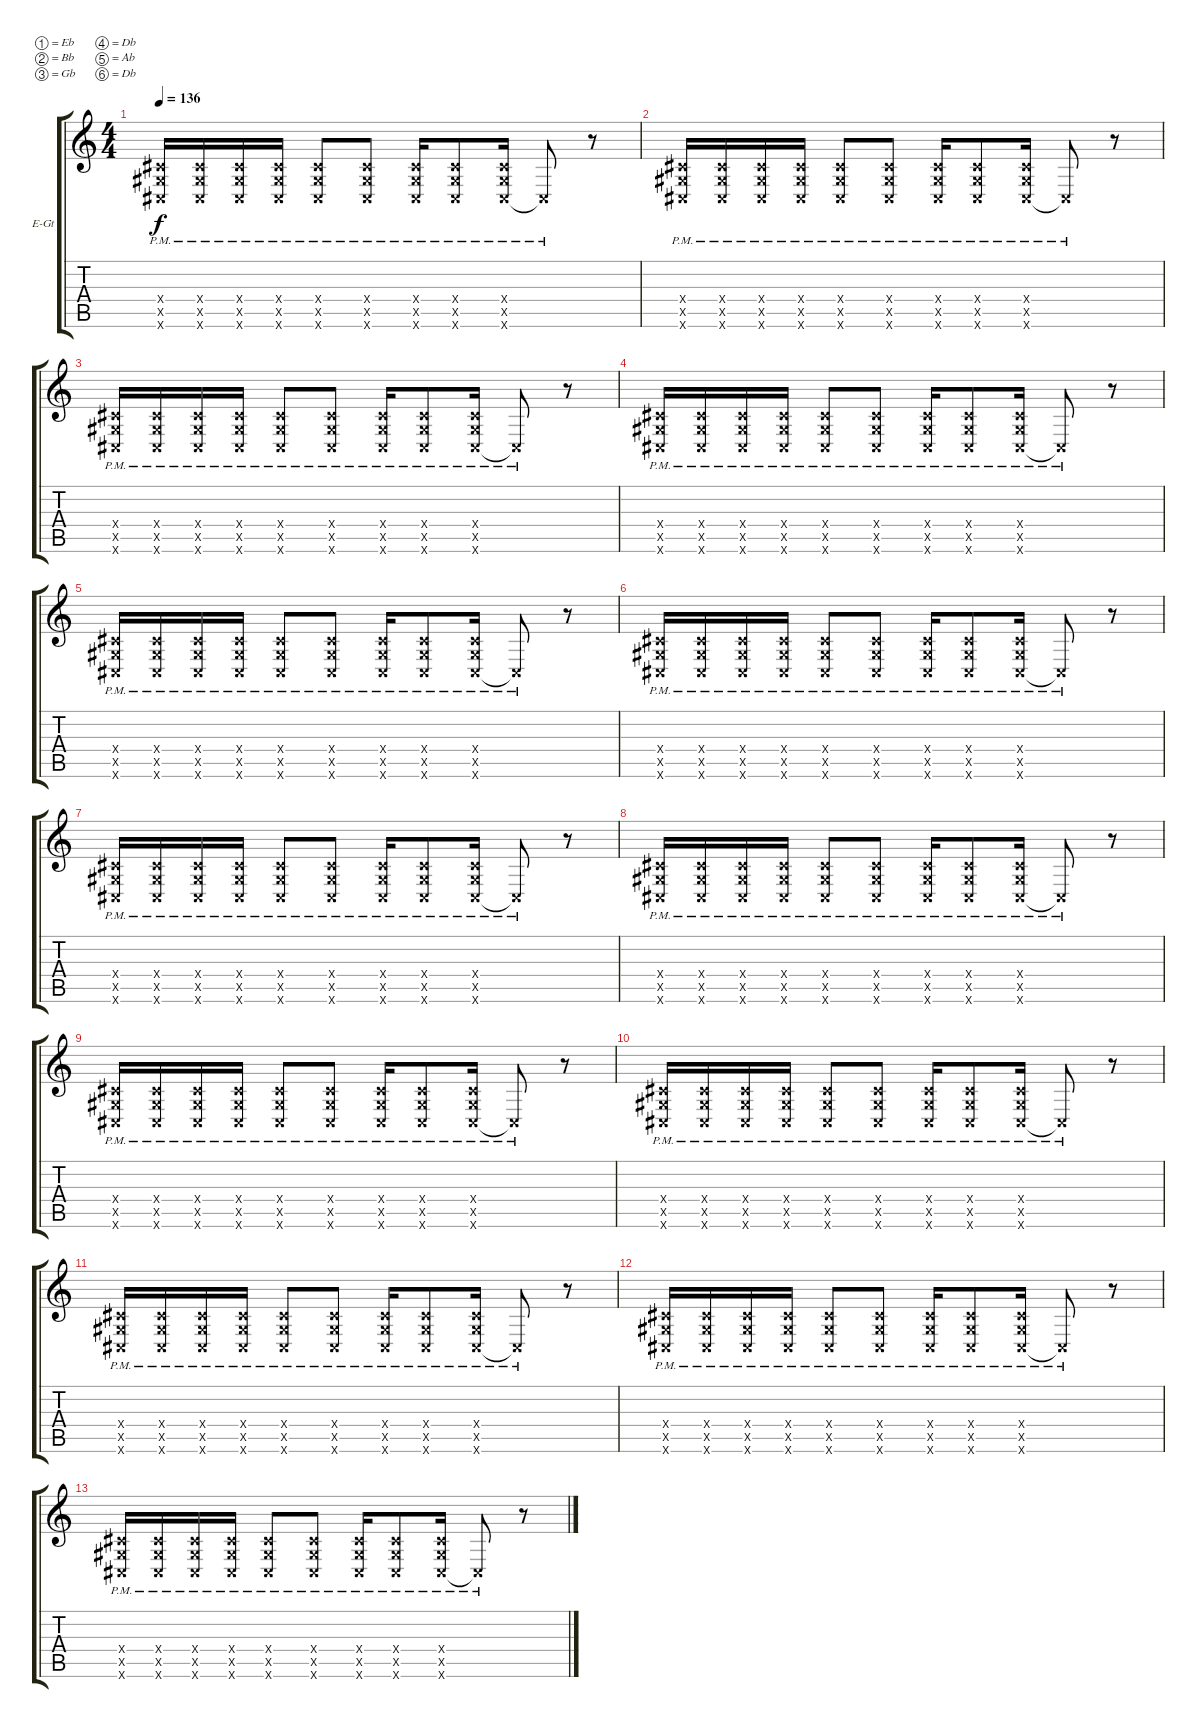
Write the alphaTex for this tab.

\defaultSystemsLayout 4
\bracketExtendMode groupsimilarinstruments
\firstSystemTrackNameOrientation horizontal
\otherSystemsTrackNameOrientation horizontal
\track ("Kirk Hammett (Dist. Gtr.)" "E-Gt") {instrument distortionguitar}
\staff {score tabs}
\tuning (Eb4 Bb3 Gb3 Db3 Ab2 Db2)
\ts (4 4)
\tempo 136
\clef g2
\ks c
(0.6{pm x} 0.5{x} 0.4{x}).16{dy f} (0.6{pm x} 0.5{x} 0.4{x}).16 (0.6{pm x} 0.5{x} 0.4{x}).16 (0.6{pm x} 0.5{x} 0.4{x}).16 (0.6{pm x} 0.5{x} 0.4{x}).8 (0.6{pm x} 0.5{x} 0.4{x}).8 (0.6{pm x} 0.5{x} 0.4{x}).16 (0.6{pm x} 0.5{x} 0.4{x}).8 (0.6{pm x} 0.5{x} 0.4{x}).16 0.6{pm x t}.8 r.8 |
(0.6{pm x} 0.5{x} 0.4{x}).16 (0.6{pm x} 0.5{x} 0.4{x}).16 (0.6{pm x} 0.5{x} 0.4{x}).16 (0.6{pm x} 0.5{x} 0.4{x}).16 (0.6{pm x} 0.5{x} 0.4{x}).8 (0.6{pm x} 0.5{x} 0.4{x}).8 (0.6{pm x} 0.5{x} 0.4{x}).16 (0.6{pm x} 0.5{x} 0.4{x}).8 (0.6{pm x} 0.5{x} 0.4{x}).16 0.6{pm x t}.8 r.8 |
(0.6{pm x} 0.5{x} 0.4{x}).16 (0.6{pm x} 0.5{x} 0.4{x}).16 (0.6{pm x} 0.5{x} 0.4{x}).16 (0.6{pm x} 0.5{x} 0.4{x}).16 (0.6{pm x} 0.5{x} 0.4{x}).8 (0.6{pm x} 0.5{x} 0.4{x}).8 (0.6{pm x} 0.5{x} 0.4{x}).16 (0.6{pm x} 0.5{x} 0.4{x}).8 (0.6{pm x} 0.5{x} 0.4{x}).16 0.6{pm x t}.8 r.8 |
(0.6{pm x} 0.5{x} 0.4{x}).16 (0.6{pm x} 0.5{x} 0.4{x}).16 (0.6{pm x} 0.5{x} 0.4{x}).16 (0.6{pm x} 0.5{x} 0.4{x}).16 (0.6{pm x} 0.5{x} 0.4{x}).8 (0.6{pm x} 0.5{x} 0.4{x}).8 (0.6{pm x} 0.5{x} 0.4{x}).16 (0.6{pm x} 0.5{x} 0.4{x}).8 (0.6{pm x} 0.5{x} 0.4{x}).16 0.6{pm x t}.8 r.8 |
(0.6{pm x} 0.5{x} 0.4{x}).16 (0.6{pm x} 0.5{x} 0.4{x}).16 (0.6{pm x} 0.5{x} 0.4{x}).16 (0.6{pm x} 0.5{x} 0.4{x}).16 (0.6{pm x} 0.5{x} 0.4{x}).8 (0.6{pm x} 0.5{x} 0.4{x}).8 (0.6{pm x} 0.5{x} 0.4{x}).16 (0.6{pm x} 0.5{x} 0.4{x}).8 (0.6{pm x} 0.5{x} 0.4{x}).16 0.6{pm x t}.8 r.8 |
(0.6{pm x} 0.5{x} 0.4{x}).16 (0.6{pm x} 0.5{x} 0.4{x}).16 (0.6{pm x} 0.5{x} 0.4{x}).16 (0.6{pm x} 0.5{x} 0.4{x}).16 (0.6{pm x} 0.5{x} 0.4{x}).8 (0.6{pm x} 0.5{x} 0.4{x}).8 (0.6{pm x} 0.5{x} 0.4{x}).16 (0.6{pm x} 0.5{x} 0.4{x}).8 (0.6{pm x} 0.5{x} 0.4{x}).16 0.6{pm x t}.8 r.8 |
(0.6{pm x} 0.5{x} 0.4{x}).16 (0.6{pm x} 0.5{x} 0.4{x}).16 (0.6{pm x} 0.5{x} 0.4{x}).16 (0.6{pm x} 0.5{x} 0.4{x}).16 (0.6{pm x} 0.5{x} 0.4{x}).8 (0.6{pm x} 0.5{x} 0.4{x}).8 (0.6{pm x} 0.5{x} 0.4{x}).16 (0.6{pm x} 0.5{x} 0.4{x}).8 (0.6{pm x} 0.5{x} 0.4{x}).16 0.6{pm x t}.8 r.8 |
(0.6{pm x} 0.5{x} 0.4{x}).16 (0.6{pm x} 0.5{x} 0.4{x}).16 (0.6{pm x} 0.5{x} 0.4{x}).16 (0.6{pm x} 0.5{x} 0.4{x}).16 (0.6{pm x} 0.5{x} 0.4{x}).8 (0.6{pm x} 0.5{x} 0.4{x}).8 (0.6{pm x} 0.5{x} 0.4{x}).16 (0.6{pm x} 0.5{x} 0.4{x}).8 (0.6{pm x} 0.5{x} 0.4{x}).16 0.6{pm x t}.8 r.8 |
(0.6{pm x} 0.5{x} 0.4{x}).16 (0.6{pm x} 0.5{x} 0.4{x}).16 (0.6{pm x} 0.5{x} 0.4{x}).16 (0.6{pm x} 0.5{x} 0.4{x}).16 (0.6{pm x} 0.5{x} 0.4{x}).8 (0.6{pm x} 0.5{x} 0.4{x}).8 (0.6{pm x} 0.5{x} 0.4{x}).16 (0.6{pm x} 0.5{x} 0.4{x}).8 (0.6{pm x} 0.5{x} 0.4{x}).16 0.6{pm x t}.8 r.8 |
(0.6{pm x} 0.5{x} 0.4{x}).16 (0.6{pm x} 0.5{x} 0.4{x}).16 (0.6{pm x} 0.5{x} 0.4{x}).16 (0.6{pm x} 0.5{x} 0.4{x}).16 (0.6{pm x} 0.5{x} 0.4{x}).8 (0.6{pm x} 0.5{x} 0.4{x}).8 (0.6{pm x} 0.5{x} 0.4{x}).16 (0.6{pm x} 0.5{x} 0.4{x}).8 (0.6{pm x} 0.5{x} 0.4{x}).16 0.6{pm x t}.8 r.8 |
(0.6{pm x} 0.5{x} 0.4{x}).16 (0.6{pm x} 0.5{x} 0.4{x}).16 (0.6{pm x} 0.5{x} 0.4{x}).16 (0.6{pm x} 0.5{x} 0.4{x}).16 (0.6{pm x} 0.5{x} 0.4{x}).8 (0.6{pm x} 0.5{x} 0.4{x}).8 (0.6{pm x} 0.5{x} 0.4{x}).16 (0.6{pm x} 0.5{x} 0.4{x}).8 (0.6{pm x} 0.5{x} 0.4{x}).16 0.6{pm x t}.8 r.8 |
(0.6{pm x} 0.5{x} 0.4{x}).16 (0.6{pm x} 0.5{x} 0.4{x}).16 (0.6{pm x} 0.5{x} 0.4{x}).16 (0.6{pm x} 0.5{x} 0.4{x}).16 (0.6{pm x} 0.5{x} 0.4{x}).8 (0.6{pm x} 0.5{x} 0.4{x}).8 (0.6{pm x} 0.5{x} 0.4{x}).16 (0.6{pm x} 0.5{x} 0.4{x}).8 (0.6{pm x} 0.5{x} 0.4{x}).16 0.6{pm x t}.8 r.8 |
(0.6{pm x} 0.5{x} 0.4{x}).16 (0.6{pm x} 0.5{x} 0.4{x}).16 (0.6{pm x} 0.5{x} 0.4{x}).16 (0.6{pm x} 0.5{x} 0.4{x}).16 (0.6{pm x} 0.5{x} 0.4{x}).8 (0.6{pm x} 0.5{x} 0.4{x}).8 (0.6{pm x} 0.5{x} 0.4{x}).16 (0.6{pm x} 0.5{x} 0.4{x}).8 (0.6{pm x} 0.5{x} 0.4{x}).16 0.6{pm x t}.8 r.8
